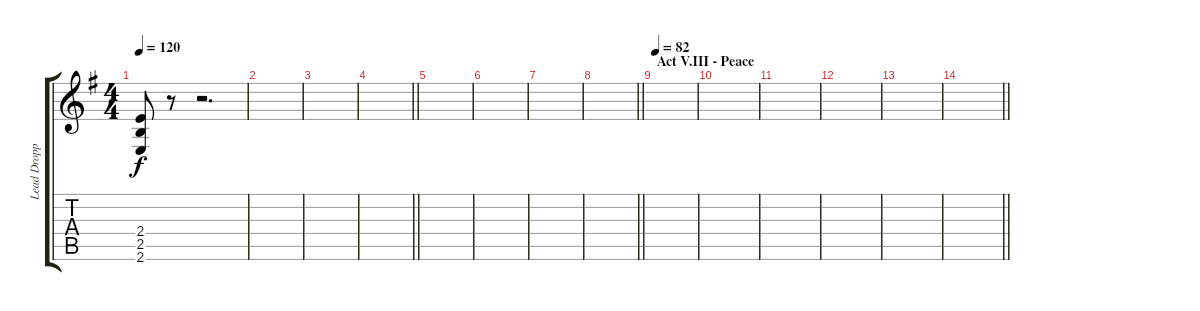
\track ("Lead Dropped D " "Lead Dropp") {instrument distortionguitar}
\staff {score tabs}
\tuning (E4 B3 G3 D3 A2 D2) {hide}
\ts (4 4)
\section ("" "")
\tempo 120
\clef g2
\ks eminor
(2.4 2.5 2.6).8{dy f} r.8 r.2{d} |
|
|
\barLineRight lightlight
|
|
|
|
\barLineRight lightlight
|
\section ("" "Act V.III - Peace")
\tempo 82
|
|
|
|
|
\barLineRight lightlight
